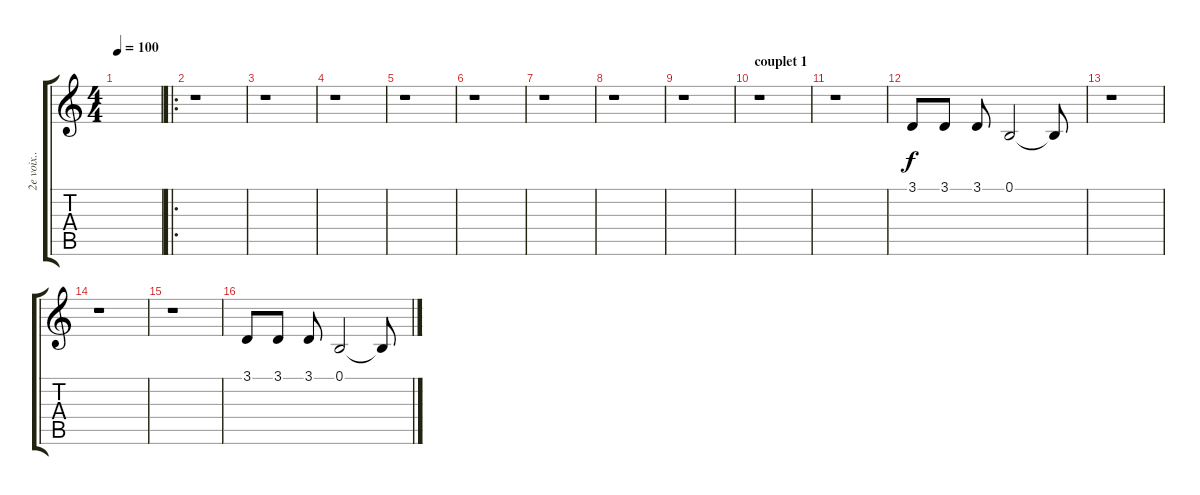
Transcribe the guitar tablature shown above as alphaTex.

\track ("2e voix.." "2e voix..") {instrument cello}
\staff {score tabs}
\tuning (B3 G3 D3 A2 E2 B1) {hide}
\ts (4 4)
\tempo 100
\clef g2
\ks c
|
\ro
r.1 |
r.1 |
r.1 |
r.1 |
r.1 |
r.1 |
r.1 |
r.1 |
\section ("" "couplet 1")
r.1 |
r.1 |
3.1.8 3.1.8 3.1.8 0.1.2 0.1{t}.8 |
r.1 |
r.1 |
r.1 |
3.1.8 3.1.8 3.1.8 0.1.2 0.1{t}.8
